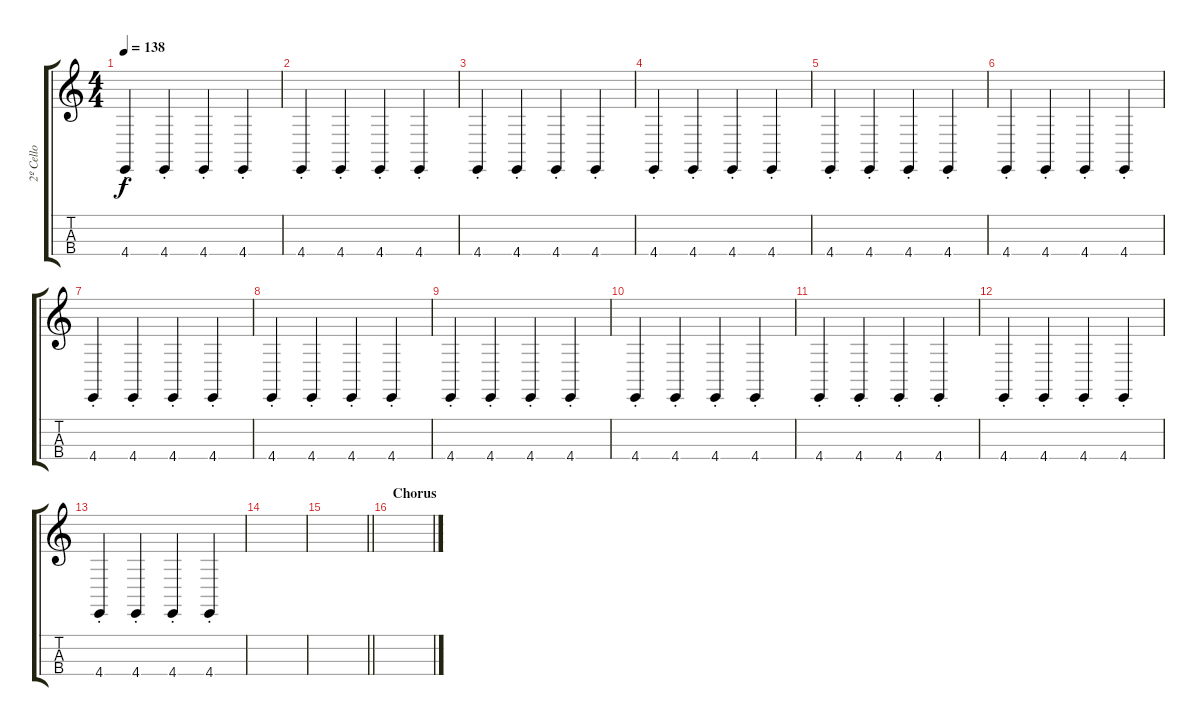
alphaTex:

\track ("2º Cello" "2º Cello") {instrument cello}
\staff {score tabs}
\tuning (A3 D3 G2 C2) {hide}
\ts (4 4)
\tempo 138
\clef g2
\ks c
4.4{st}.4{dy f} 4.4{st}.4 4.4{st}.4 4.4{st}.4 |
4.4{st}.4 4.4{st}.4 4.4{st}.4 4.4{st}.4 |
4.4{st}.4 4.4{st}.4 4.4{st}.4 4.4{st}.4 |
4.4{st}.4 4.4{st}.4 4.4{st}.4 4.4{st}.4 |
4.4{st}.4 4.4{st}.4 4.4{st}.4 4.4{st}.4 |
4.4{st}.4 4.4{st}.4 4.4{st}.4 4.4{st}.4 |
4.4{st}.4 4.4{st}.4 4.4{st}.4 4.4{st}.4 |
4.4{st}.4 4.4{st}.4 4.4{st}.4 4.4{st}.4 |
4.4{st}.4 4.4{st}.4 4.4{st}.4 4.4{st}.4 |
4.4{st}.4 4.4{st}.4 4.4{st}.4 4.4{st}.4 |
4.4{st}.4 4.4{st}.4 4.4{st}.4 4.4{st}.4 |
4.4{st}.4 4.4{st}.4 4.4{st}.4 4.4{st}.4 |
4.4{st}.4 4.4{st}.4 4.4{st}.4 4.4{st}.4 |
|
\barLineRight lightlight
|
\section ("" "Chorus")
